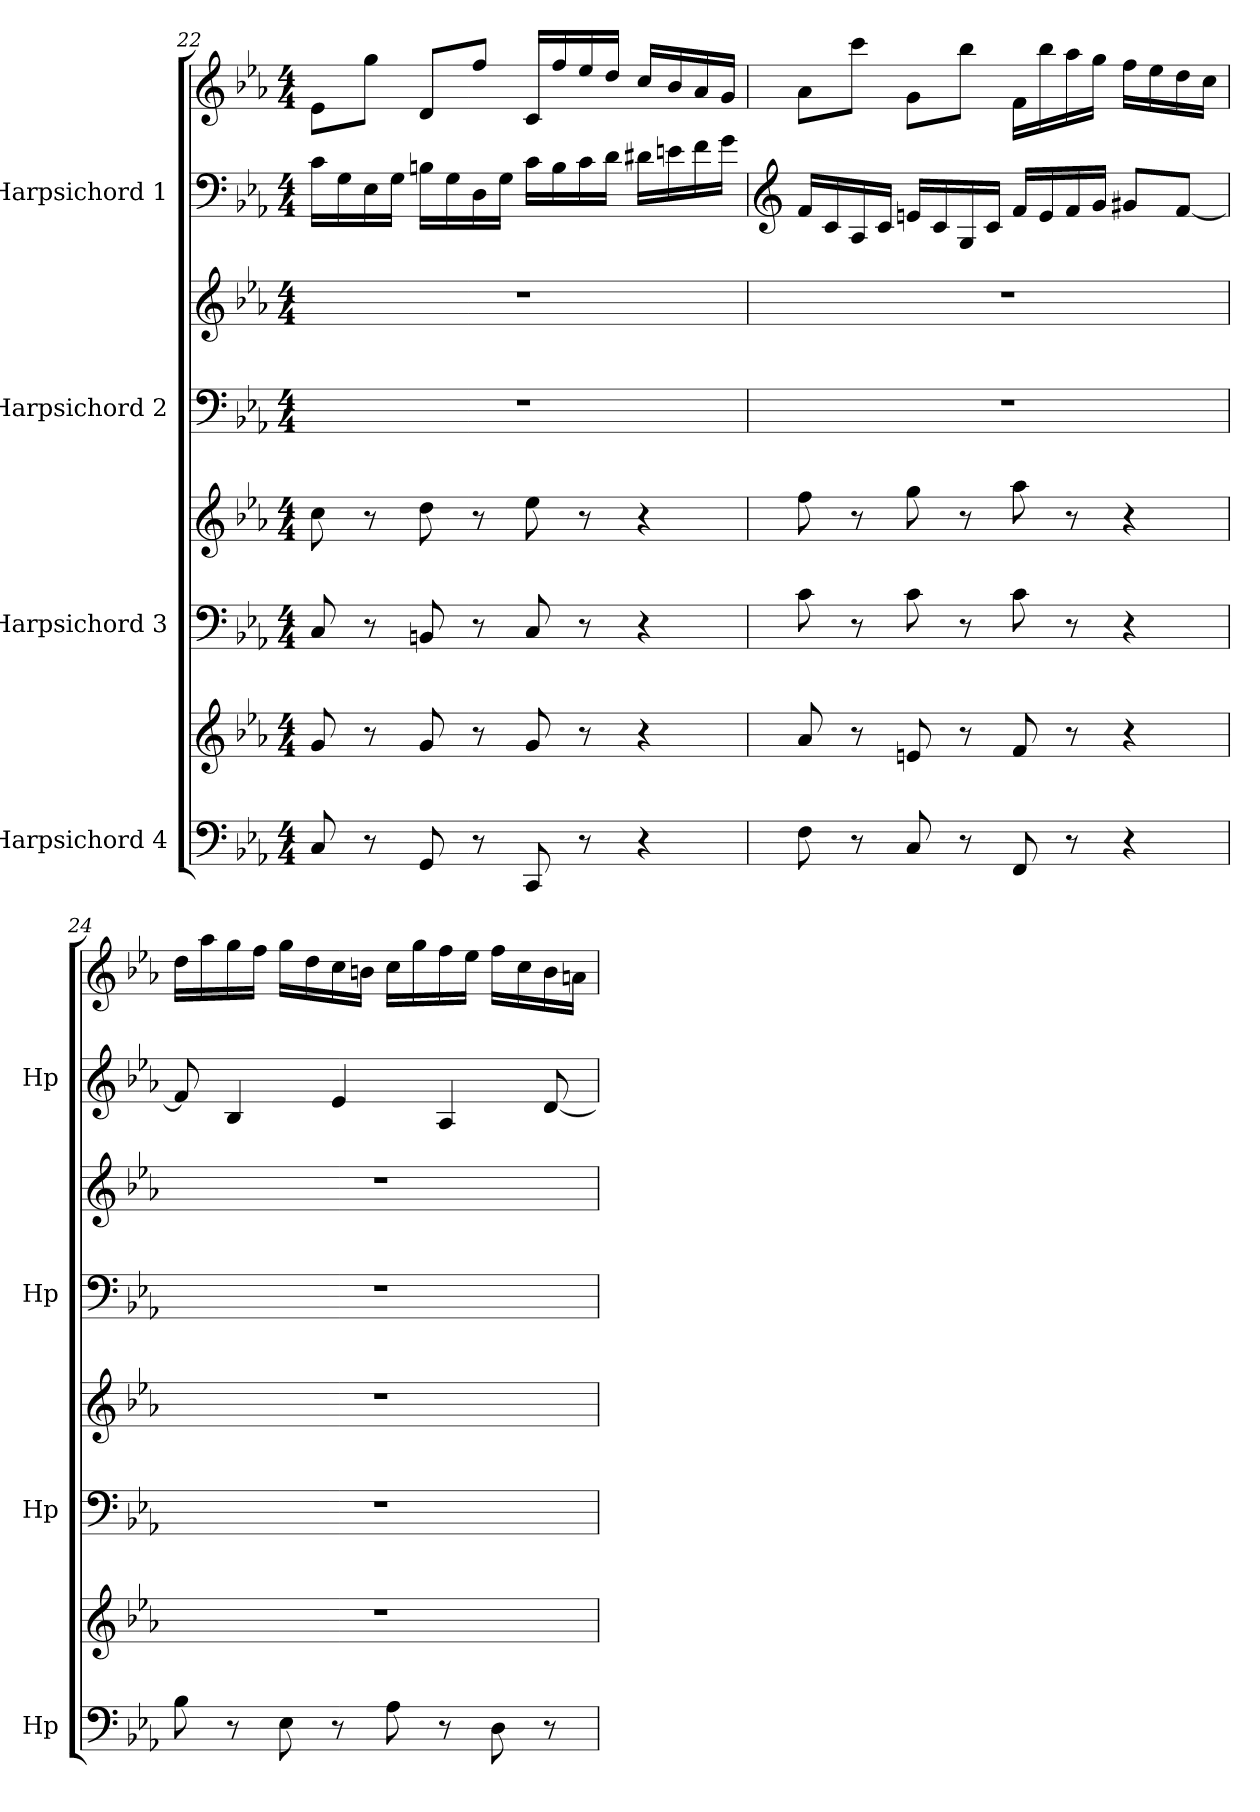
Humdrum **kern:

**kern	**kern	**kern	**kern	**kern	**kern	**kern	**kern
*part4	*part4	*part3	*part3	*part2	*part2	*part1	*part1
*staff8	*staff7	*staff6	*staff5	*staff4	*staff3	*staff2	*staff1
*I"Harpsichord 4	*	*I"Harpsichord 3	*	*I"Harpsichord 2	*	*I"Harpsichord 1	*
*I'Hp	*	*I'Hp	*	*I'Hp	*	*I'Hp	*
!!LO:PB:g=z
*clefF4	*clefG2	*clefF4	*clefG2	*clefF4	*clefG2	*clefF4	*clefG2
*k[b-e-a-]	*k[b-e-a-]	*k[b-e-a-]	*k[b-e-a-]	*k[b-e-a-]	*k[b-e-a-]	*k[b-e-a-]	*k[b-e-a-]
*M4/4	*M4/4	*M4/4	*M4/4	*M4/4	*M4/4	*M4/4	*M4/4
=22	=22	=22	=22	=22	=22	=22	=22
8C/	8g/	8C/	8cc\	1r	1r	16c\LL	8e-\L
.	.	.	.	.	.	16G\	.
8r	8r	8r	8r	.	.	16E-\	8gg\J
.	.	.	.	.	.	16G\JJ	.
8GG/	8g/	8BBn/	8dd\	.	.	16Bn\LL	8d/L
.	.	.	.	.	.	16G\	.
8r	8r	8r	8r	.	.	16D\	8ff/J
.	.	.	.	.	.	16G\JJ	.
8CC/	8g/	8C/	8ee-\	.	.	16c\LL	16c/LL
.	.	.	.	.	.	16B\	16ff/
8r	8r	8r	8r	.	.	16c\	16ee-/
.	.	.	.	.	.	16d\JJ	16dd/JJ
4r	4r	4r	4r	.	.	16d#X\LL	16cc/LL
.	.	.	.	.	.	16en\	16b-/
.	.	.	.	.	.	16f\	16a-/
.	.	.	.	.	.	16g\JJ	16g/JJ
=23	=23	=23	=23	=23	=23	=23	=23
*	*	*	*	*	*	*clefG2	*
8F\	8a-/	8c\	8ff\	1r	1r	16f/LL	8a-\L
.	.	.	.	.	.	16c/	.
8r	8r	8r	8r	.	.	16A-/	8ccc\J
.	.	.	.	.	.	16c/JJ	.
8C/	8en/	8c\	8gg\	.	.	16en/LL	8g\L
.	.	.	.	.	.	16c/	.
8r	8r	8r	8r	.	.	16G/	8bb-\J
.	.	.	.	.	.	16c/JJ	.
8FF/	8f/	8c\	8aa-\	.	.	16f/LL	16f\LL
.	.	.	.	.	.	16e/	16bb-\
8r	8r	8r	8r	.	.	16f/	16aa-\
.	.	.	.	.	.	16g/JJ	16gg\JJ
4r	4r	4r	4r	.	.	8g#X/L	16ff\LL
.	.	.	.	.	.	.	16ee-\
.	.	.	.	.	.	[8f/J	16dd\
.	.	.	.	.	.	.	16cc\JJ
!!LO:PB:g=z
=24	=24	=24	=24	=24	=24	=24	=24
8B-\	1r	1r	1r	1r	1r	8f/]	16dd\LL
.	.	.	.	.	.	.	16aa-\
8r	.	.	.	.	.	4B-/	16gg\
.	.	.	.	.	.	.	16ff\JJ
8E-\	.	.	.	.	.	.	16gg\LL
.	.	.	.	.	.	.	16dd\
8r	.	.	.	.	.	4e-/	16cc\
.	.	.	.	.	.	.	16bn\JJ
8A-\	.	.	.	.	.	.	16cc\LL
.	.	.	.	.	.	.	16gg\
8r	.	.	.	.	.	4A-/	16ff\
.	.	.	.	.	.	.	16ee-\JJ
8D\	.	.	.	.	.	.	16ff\LL
.	.	.	.	.	.	.	16cc\
8r	.	.	.	.	.	[8d/	16b\
.	.	.	.	.	.	.	16an\JJ
=	=	=	=	=	=	=	=
*-	*-	*-	*-	*-	*-	*-	*-
